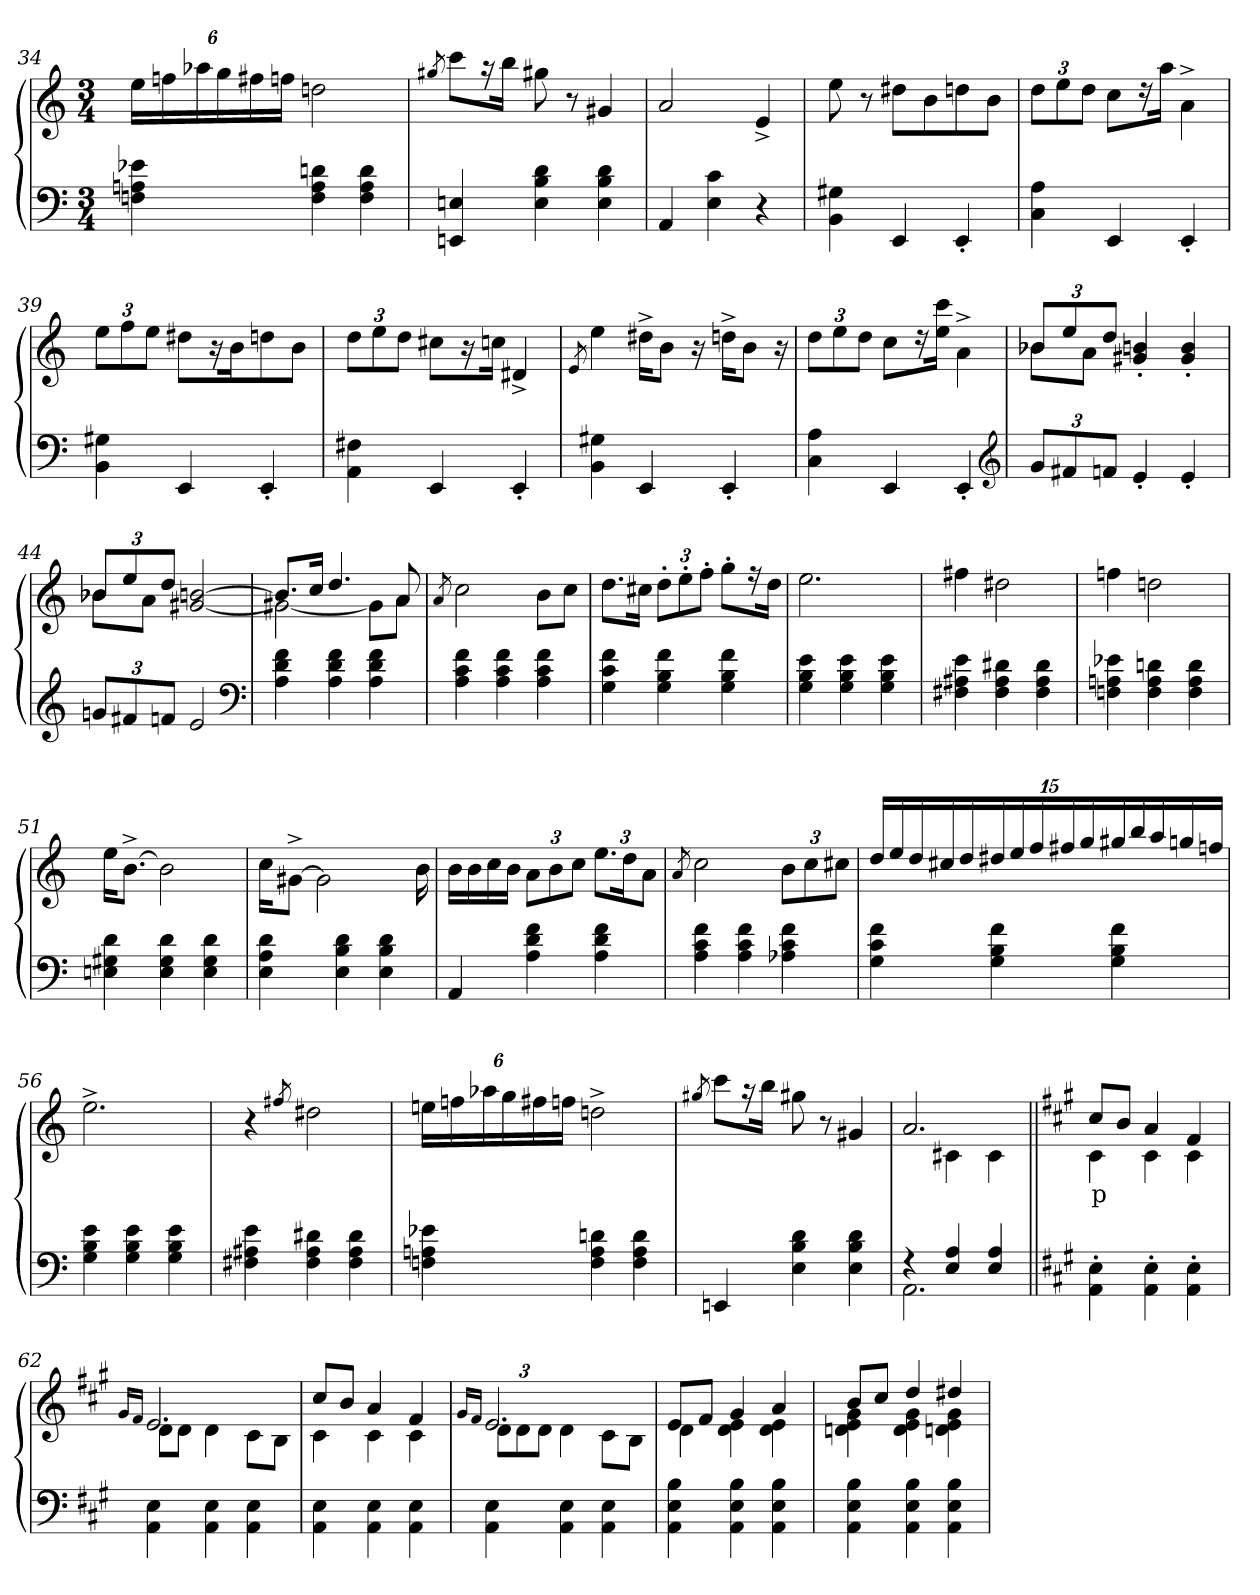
**kern	**kern	**text
*part2	*part1	*part1
*staff2	*staff1	*staff1
*clefF4	*clefG2	*
*k[]	*k[]	*
*M3/4	*M3/4	*
=34	=34	=34
4e-X 4An 4Fn	24eeLL	.
.	24ffn	.
.	24aa-X	.
.	24gg	.
.	24ff#X	.
.	24ffnJJ	.
4dn 4A 4F	2ddn	.
4d 4A 4F	.	.
=35	=35	=35
.	8qgg#X/	.
4En 4EEn	8cccL	.
.	16r	.
.	16bbJk	.
4d 4B 4E	8gg#	.
.	8r	.
4d 4B 4E	4g#	.
=36	=36	=36
4AA	2a	.
4c 4E	.	.
4r	4e^>	.
=37	=37	=37
4G#X 4BB	8ee	.
.	8r	.
4EE	8dd#XL	.
.	8b	.
4EE'>	8ddn	.
.	8bJ	.
=38	=38	=38
4A 4C	12ddL	.
.	12ee	.
.	12ddJ	.
4EE	8ccL	.
.	16r	.
.	16aa\Jk	.
4EE'>	4a^>\	.
=39	=39	=39
4G#X 4BB	12eeL	.
.	12ff	.
.	12eeJ	.
4EE	8dd#XL	.
.	16r	.
.	16b	.
4EE'>	8ddn	.
.	8bJ	.
=40	=40	=40
4F#X\ 4AA\	12ddL	.
.	12ee	.
.	12ddJ	.
4EE	8cc#XL	.
.	16r	.
.	16ccnJk	.
4EE'>	4d#X^>	.
=41	=41	=41
.	8qe/	.
4G#X 4BB	4ee	.
4EE	16dd#X^>KL	.
.	8bJ	.
.	16r	.
4EE'>	16ddn^>KL	.
.	8bJ	.
.	16r	.
=42	=42	=42
4A 4C	12ddL	.
.	12ee	.
.	12ddJ	.
4EE	8ccL	.
.	16r	.
.	16ccc\ 16ee\Jk	.
4EE'>	4a^>\	.
*clefG2	*	*
=43	=43	=43
*	*^	*
12gL	12b-XL	8b-XL	.
12f#X	12ee	.	.
.	.	8aJ	.
12fnJ	12ddJ	.	.
4e'>	4bn'> 4g#X'>	2ryy	.
4e'>	4b'> 4g#'>	.	.
=44	=44	=44	=44
12gnL	12b-XL	8b-XL	.
12f#X	12ee	.	.
.	.	8aJ	.
12fnJ	12ddJ	.	.
2e	[2bn [2g#X	2ryy	.
*clefF4	*	*	*
=45	=45	=45	=45
4f 4d 4A	8.bnL]	2g#X_	.
.	16ccJk	.	.
4f 4d 4A	4.dd	.	.
4f 4d 4A	.	8g#L]	.
.	8a	8aJ	.
*	*v	*v	*
=46	=46	=46
.	8qa/	.
4f 4c 4A	2cc	.
4f 4c 4A	.	.
4f 4c 4A	8bL	.
.	8ccJ	.
=47	=47	=47
4f 4c 4G	8.ddL	.
.	16cc#XJk	.
4f 4B 4G	12dd'>L	.
.	12ee'>	.
.	12ff'>J	.
4f 4B 4G	8gg'>L	.
.	16r	.
.	16ddJk	.
=48	=48	=48
4e 4B 4G	2.ee	.
4e 4B 4G	.	.
4e 4B 4G	.	.
=49	=49	=49
4e 4A#X 4F#X	4ff#X	.
4d#X 4A# 4F#	2dd#X	.
4d# 4A# 4F#	.	.
=50	=50	=50
4e-X 4An 4Fn	4ffn	.
4dn 4A 4F	2ddn	.
4d 4A 4F	.	.
=51	=51	=51
4d 4G#X 4En	16eeKL	.
.	[8.b^>J	.
4d 4G# 4E	2b]	.
4d 4G# 4E	.	.
=52	=52	=52
4d 4A 4E	16cc\KL	.
.	[8g#X^>J	.
.	2g#\]	.
4d 4B 4E	.	.
4d 4B 4E	.	.
.	16b	.
=53	=53	=53
4AA	16bLL	.
.	16b	.
.	16cc	.
.	16bJJ	.
4f 4d 4A	12aL	.
.	12b	.
.	12ccJ	.
4f 4d 4A	12.eeL	.
.	24dd	.
.	12aJ	.
=54	=54	=54
.	8qa/	.
4f 4c 4A	2cc	.
4f 4c 4A	.	.
4f 4c 4A-X	12bL	.
.	12cc	.
.	12cc#XJ	.
=55	=55	=55
4f 4c 4G	20dd/L	.
.	20ee	.
.	20dd	.
.	20cc#X	.
.	20dd	.
4f 4B 4G	20dd#X	.
.	20ee	.
.	20ff	.
.	20ff#X	.
.	20gg	.
4f 4B 4G	20gg#X	.
.	20bb	.
.	20aa	.
.	20ggn	.
.	20ffnJ	.
=56	=56	=56
4e 4B 4G	2.ee^>	.
4e 4B 4G	.	.
4e 4B 4G	.	.
=57	=57	=57
4e 4A#X 4F#X	4r	.
.	8qff#X/	.
4d#X 4A# 4F#	2dd#X	.
4d# 4A# 4F#	.	.
=58	=58	=58
4e-X 4An 4Fn	24eenLL	.
.	24ffn	.
.	24aa-X	.
.	24gg	.
.	24ff#X	.
.	24ffnJJ	.
4dn 4A 4F	2ddn^>	.
4d 4A 4F	.	.
=59	=59	=59
.	8qgg#X/	.
4EEn	8cccL	.
.	16r	.
.	16bbJk	.
4d 4B 4E	8gg#	.
.	8r	.
4d 4B 4E	4g#	.
=60	=60	=60
*^	*^	*
4r	2.AA	2.a	4ryy	.
4A 4E	.	.	4c#X	.
4A 4E	.	.	4c#	.
*v	*v	*	*	*
=61||	=61||	=61||	=61||
*k[f#c#g#]	*k[f#c#g#]	*	*
4E\'> 4AA\'>	8cc#L	4c#	p
.	8bJ	.	.
4E\'> 4AA\'>	4a	4c#	.
4E\'> 4AA\'>	4f#	4c#	.
=62	=62	=62	=62
.	16qg#/LL	.	.
.	16qf#/JJ	.	.
4E\ 4AA\	2.e	8dL	.
.	.	8dJ	.
4E\ 4AA\	.	4d	.
4E\ 4AA\	.	8c#L	.
.	.	8BJ	.
=63	=63	=63	=63
4E\ 4AA\	8cc#L	4c#	.
.	8bJ	.	.
4E\ 4AA\	4a	4c#	.
4E\ 4AA\	4f#	4c#	.
=64	=64	=64	=64
.	16qg#/LL	.	.
.	16qf#/JJ	.	.
4E\ 4AA\	2.e	12dL	.
.	.	12d	.
.	.	12dJ	.
4E\ 4AA\	.	4d	.
4E\ 4AA\	.	8c#L	.
.	.	8BJ	.
=65	=65	=65	=65
4B 4E 4AA	8eL	4d	.
.	8f#J	.	.
4B 4E 4AA	4g#	4e 4d	.
4B 4E 4AA	4a	4e 4d	.
=66	=66	=66	=66
4B 4E 4AA	8bL	4g# 4e 4dn	.
.	8cc#J	.	.
4B 4E 4AA	4dd	4g# 4e 4d	.
4B 4E 4AA	4dd#X	4g# 4e 4dn	.
*	*v	*v	*
=	=	=
*-	*-	*-
